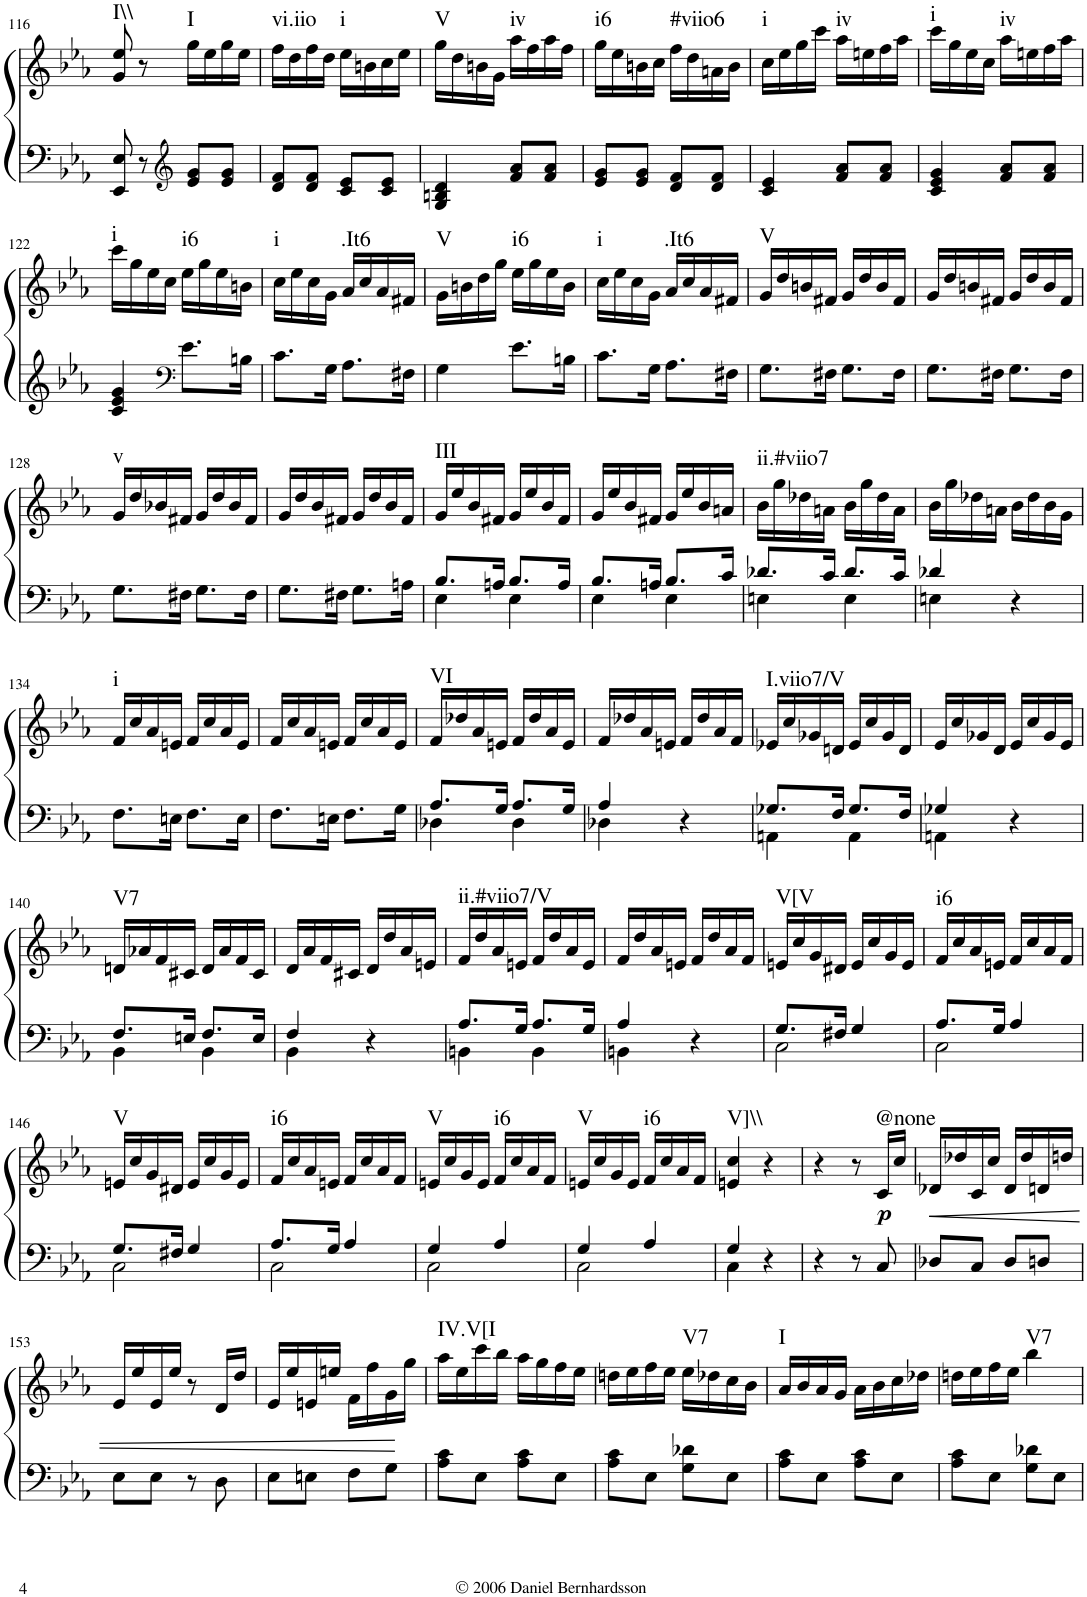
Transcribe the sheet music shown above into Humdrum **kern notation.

**kern	**kern	**dynam	**harte
*part1	*part1	*part1	*part1
*staff2	*staff1	*staff1/2	*
*I"Piano	*	*	*
*I'Pno.	*	*	*
!!LO:PB:g=z
*clefF4	*clefG2	*	*
*k[b-e-a-]	*k[b-e-a-]	*	*
*M2/4	*M2/4	*	*
=116	=116	=116	=116
!	!	!	!LO:H:kt=I\\
8EE-/ 8E-/	8g/ 8ee-/	.	N
8r	8r	.	.
*clefG2	*	*	*
!	!	!	!LO:H:kt=I
8e-/ 8g/L	16gg\LL	.	N
.	16ee-\	.	.
8e-/ 8g/J	16gg\	.	.
.	16ee-\JJ	.	.
=117	=117	=117	=117
!	!	!	!LO:H:kt=vi.iio
8d/ 8f/L	16ff\LL	.	N
.	16dd\	.	.
8d/ 8f/J	16ff\	.	.
.	16dd\JJ	.	.
!	!	!	!LO:H:kt=i
8c/ 8e-/L	16ee-\LL	.	N
.	16bn\	.	.
8c/ 8e-/J	16cc\	.	.
.	16ee-\JJ	.	.
=118	=118	=118	=118
!	!	!	!LO:H:kt=V
4G/ 4Bn/ 4d/	16gg\LL	.	N
.	16dd\	.	.
.	16bn\	.	.
.	16g\JJ	.	.
!	!	!	!LO:H:kt=iv
8f/ 8a-/L	16aa-\LL	.	N
.	16ff\	.	.
8f/ 8a-/J	16aa-\	.	.
.	16ff\JJ	.	.
=119	=119	=119	=119
!	!	!	!LO:H:kt=i6
8e-/ 8g/L	16gg\LL	.	N
.	16ee-\	.	.
8e-/ 8g/J	16bn\	.	.
.	16cc\JJ	.	.
!	!	!	!LO:H:kt=#viio6
8d/ 8f/L	16ff\LL	.	N
.	16dd\	.	.
8d/ 8f/J	16an\	.	.
.	16b\JJ	.	.
=120	=120	=120	=120
!	!	!	!LO:H:kt=i
4c/ 4e-/	16cc\LL	.	N
.	16ee-\	.	.
.	16gg\	.	.
.	16ccc\JJ	.	.
!	!	!	!LO:H:kt=iv
8f/ 8a-/L	16aa-\LL	.	N
.	16een\	.	.
8f/ 8a-/J	16ff\	.	.
.	16aa-\JJ	.	.
=121	=121	=121	=121
!	!	!	!LO:H:kt=i
4c/ 4e-/ 4g/	16ccc\LL	.	N
.	16gg\	.	.
.	16ee-\	.	.
.	16cc\JJ	.	.
!	!	!	!LO:H:kt=iv
8f/ 8a-/L	16aa-\LL	.	N
.	16een\	.	.
8f/ 8a-/J	16ff\	.	.
.	16aa-\JJ	.	.
!!LO:LB:g=z
=122	=122	=122	=122
!	!	!	!LO:H:kt=i
4c/ 4e-/ 4g/	16ccc\LL	.	N
.	16gg\	.	.
.	16ee-\	.	.
.	16cc\JJ	.	.
*clefF4	*	*	*
!	!	!	!LO:H:kt=i6
8.e-\L	16ee-\LL	.	N
.	16gg\	.	.
.	16ee-\	.	.
16Bn\Jk	16bn\JJ	.	.
=123	=123	=123	=123
!	!	!	!LO:H:kt=i
8.c\L	16cc\LL	.	N
.	16ee-\	.	.
.	16cc\	.	.
16G\Jk	16g\JJ	.	.
!	!	!	!LO:H:kt=.It6
8.A-\L	16a-/LL	.	N
.	16cc/	.	.
.	16a-/	.	.
16F#X\Jk	16f#X/JJ	.	.
=124	=124	=124	=124
!	!	!	!LO:H:kt=V
4G\	16g\LL	.	N
.	16bn\	.	.
.	16dd\	.	.
.	16gg\JJ	.	.
!	!	!	!LO:H:kt=i6
8.e-\L	16ee-\LL	.	N
.	16gg\	.	.
.	16ee-\	.	.
16Bn\Jk	16b\JJ	.	.
=125	=125	=125	=125
!	!	!	!LO:H:kt=i
8.c\L	16cc\LL	.	N
.	16ee-\	.	.
.	16cc\	.	.
16G\Jk	16g\JJ	.	.
!	!	!	!LO:H:kt=.It6
8.A-\L	16a-/LL	.	N
.	16cc/	.	.
.	16a-/	.	.
16F#X\Jk	16f#X/JJ	.	.
=126	=126	=126	=126
!	!	!	!LO:H:kt=V
8.G\L	16g/LL	.	N
.	16dd/	.	.
.	16bn/	.	.
16F#X\Jk	16f#X/JJ	.	.
8.G\L	16g/LL	.	.
.	16dd/	.	.
.	16b/	.	.
16F#\Jk	16f#/JJ	.	.
=127	=127	=127	=127
8.G\L	16g/LL	.	.
.	16dd/	.	.
.	16bn/	.	.
16F#X\Jk	16f#X/JJ	.	.
8.G\L	16g/LL	.	.
.	16dd/	.	.
.	16b/	.	.
16F#\Jk	16f#/JJ	.	.
!!LO:LB:g=z
=128	=128	=128	=128
!	!	!	!LO:H:kt=v
8.G\L	16g/LL	.	N
.	16dd/	.	.
.	16b-X/	.	.
16F#X\Jk	16f#X/JJ	.	.
8.G\L	16g/LL	.	.
.	16dd/	.	.
.	16b-/	.	.
16F#\Jk	16f#/JJ	.	.
=129	=129	=129	=129
8.G\L	16g/LL	.	.
.	16dd/	.	.
.	16b-/	.	.
16F#X\Jk	16f#X/JJ	.	.
8.G\L	16g/LL	.	.
.	16dd/	.	.
.	16b-/	.	.
16An\Jk	16f#/JJ	.	.
=130	=130	=130	=130
*^	*	*	*
!	!	!	!	!LO:H:kt=III
8.B-/L	4E-\	16g/LL	.	N
.	.	16ee-/	.	.
.	.	16b-/	.	.
16An/Jk	.	16f#X/JJ	.	.
8.B-/L	4E-\	16g/LL	.	.
.	.	16ee-/	.	.
.	.	16b-/	.	.
16A/Jk	.	16f#/JJ	.	.
=131	=131	=131	=131	=131
8.B-/L	4E-\	16g/LL	.	.
.	.	16ee-/	.	.
.	.	16b-/	.	.
16An/Jk	.	16f#X/JJ	.	.
8.B-/L	4E-\	16g/LL	.	.
.	.	16ee-/	.	.
.	.	16b-/	.	.
16c/Jk	.	16an/JJ	.	.
=132	=132	=132	=132	=132
!	!	!	!	!LO:H:kt=ii.#viio7
8.d-X/L	4En\	16b-\LL	.	N
.	.	16gg\	.	.
.	.	16dd-X\	.	.
16c/Jk	.	16an\JJ	.	.
8.d-/L	4E\	16b-\LL	.	.
.	.	16gg\	.	.
.	.	16dd-\	.	.
16c/Jk	.	16a\JJ	.	.
=133	=133	=133	=133	=133
4d-X/	4En\	16b-\LL	.	.
.	.	16gg\	.	.
.	.	16dd-X\	.	.
.	.	16an\JJ	.	.
4r	4ryy	16b-\LL	.	.
.	.	16dd-\	.	.
.	.	16b-\	.	.
.	.	16g\JJ	.	.
*v	*v	*	*	*
!!LO:LB:g=z
=134	=134	=134	=134
!	!	!	!LO:H:kt=i
8.F\L	16f/LL	.	N
.	16cc/	.	.
.	16a-/	.	.
16En\Jk	16en/JJ	.	.
8.F\L	16f/LL	.	.
.	16cc/	.	.
.	16a-/	.	.
16E\Jk	16e/JJ	.	.
=135	=135	=135	=135
8.F\L	16f/LL	.	.
.	16cc/	.	.
.	16a-/	.	.
16En\Jk	16en/JJ	.	.
8.F\L	16f/LL	.	.
.	16cc/	.	.
.	16a-/	.	.
16G\Jk	16e/JJ	.	.
=136	=136	=136	=136
*^	*	*	*
!	!	!	!	!LO:H:kt=VI
8.A-/L	4D-X\	16f/LL	.	N
.	.	16dd-X/	.	.
.	.	16a-/	.	.
16G/Jk	.	16en/JJ	.	.
8.A-/L	4D-\	16f/LL	.	.
.	.	16dd-/	.	.
.	.	16a-/	.	.
16G/Jk	.	16e/JJ	.	.
=137	=137	=137	=137	=137
4A-/	4D-X\	16f/LL	.	.
.	.	16dd-X/	.	.
.	.	16a-/	.	.
.	.	16en/JJ	.	.
4r	4ryy	16f/LL	.	.
.	.	16dd-/	.	.
.	.	16a-/	.	.
.	.	16f/JJ	.	.
=138	=138	=138	=138	=138
!	!	!	!	!LO:H:kt=I.viio7/V
8.G-X/L	4AAn\	16e-X/LL	.	N
.	.	16cc/	.	.
.	.	16g-X/	.	.
16F/Jk	.	16dn/JJ	.	.
8.G-/L	4AA\	16e-/LL	.	.
.	.	16cc/	.	.
.	.	16g-/	.	.
16F/Jk	.	16d/JJ	.	.
=139	=139	=139	=139	=139
4G-X/	4AAn\	16e-/LL	.	.
.	.	16cc/	.	.
.	.	16g-X/	.	.
.	.	16d/JJ	.	.
4r	4ryy	16e-/LL	.	.
.	.	16cc/	.	.
.	.	16g-/	.	.
.	.	16e-/JJ	.	.
!!LO:LB:g=z
=140	=140	=140	=140	=140
!	!	!	!	!LO:H:kt=V7
8.F/L	4BB-\	16dn/LL	.	N
.	.	16a-X/	.	.
.	.	16f/	.	.
16En/Jk	.	16c#X/JJ	.	.
8.F/L	4BB-\	16d/LL	.	.
.	.	16a-/	.	.
.	.	16f/	.	.
16E/Jk	.	16c#/JJ	.	.
=141	=141	=141	=141	=141
4F/	4BB-\	16d/LL	.	.
.	.	16a-/	.	.
.	.	16f/	.	.
.	.	16c#X/JJ	.	.
4r	4ryy	16d/LL	.	.
.	.	16dd/	.	.
.	.	16a-/	.	.
.	.	16en/JJ	.	.
=142	=142	=142	=142	=142
!	!	!	!	!LO:H:kt=ii.#viio7/V
8.A-/L	4BBn\	16f/LL	.	N
.	.	16dd/	.	.
.	.	16a-/	.	.
16G/Jk	.	16en/JJ	.	.
8.A-/L	4BB\	16f/LL	.	.
.	.	16dd/	.	.
.	.	16a-/	.	.
16G/Jk	.	16e/JJ	.	.
=143	=143	=143	=143	=143
4A-/	4BBn\	16f/LL	.	.
.	.	16dd/	.	.
.	.	16a-/	.	.
.	.	16en/JJ	.	.
4r	4ryy	16f/LL	.	.
.	.	16dd/	.	.
.	.	16a-/	.	.
.	.	16f/JJ	.	.
=144	=144	=144	=144	=144
!	!	!	!	!LO:H:kt=V[V
8.G/L	2C\	16en/LL	.	N
.	.	16cc/	.	.
.	.	16g/	.	.
16F#X/Jk	.	16d#X/JJ	.	.
4G/	.	16e/LL	.	.
.	.	16cc/	.	.
.	.	16g/	.	.
.	.	16e/JJ	.	.
=145	=145	=145	=145	=145
!	!	!	!	!LO:H:kt=i6
8.A-/L	2C\	16f/LL	.	N
.	.	16cc/	.	.
.	.	16a-/	.	.
16G/Jk	.	16en/JJ	.	.
4A-/	.	16f/LL	.	.
.	.	16cc/	.	.
.	.	16a-/	.	.
.	.	16f/JJ	.	.
!!LO:LB:g=z
=146	=146	=146	=146	=146
!	!	!	!	!LO:H:kt=V
8.G/L	2C\	16en/LL	.	N
.	.	16cc/	.	.
.	.	16g/	.	.
16F#X/Jk	.	16d#X/JJ	.	.
4G/	.	16e/LL	.	.
.	.	16cc/	.	.
.	.	16g/	.	.
.	.	16e/JJ	.	.
=147	=147	=147	=147	=147
!	!	!	!	!LO:H:kt=i6
8.A-/L	2C\	16f/LL	.	N
.	.	16cc/	.	.
.	.	16a-/	.	.
16G/Jk	.	16en/JJ	.	.
4A-/	.	16f/LL	.	.
.	.	16cc/	.	.
.	.	16a-/	.	.
.	.	16f/JJ	.	.
=148	=148	=148	=148	=148
!	!	!	!	!LO:H:kt=V
4G/	2C\	16en/LL	.	N
.	.	16cc/	.	.
.	.	16g/	.	.
.	.	16e/JJ	.	.
!	!	!	!	!LO:H:kt=i6
4A-/	.	16f/LL	.	N
.	.	16cc/	.	.
.	.	16a-/	.	.
.	.	16f/JJ	.	.
=149	=149	=149	=149	=149
!	!	!	!	!LO:H:kt=V
4G/	2C\	16en/LL	.	N
.	.	16cc/	.	.
.	.	16g/	.	.
.	.	16e/JJ	.	.
!	!	!	!	!LO:H:kt=i6
4A-/	.	16f/LL	.	N
.	.	16cc/	.	.
.	.	16a-/	.	.
.	.	16f/JJ	.	.
=150	=150	=150	=150	=150
!	!	!	!	!LO:H:kt=V]\\
4G/	4C\	4en/ 4cc/	.	N
4r	4ryy	4r	.	.
*v	*v	*	*	*
=151	=151	=151	=151
4r	4r	.	.
8r	8r	.	.
!	!	!LO:DY:b	!LO:H:kt=@none
8C/	16c/LL	p	N
.	16cc/JJ	.	.
=152	=152	=152	=152
!	!	!LO:HP:b	!
8D-X/L	16d-X/LL	<	.
.	16dd-X/	.	.
8C/J	16c/	.	.
.	16cc/JJ	.	.
8D-/L	16d-/LL	.	.
.	16dd-/	.	.
8Dn/J	16dn/	.	.
.	16ddn/JJ	.	.
!!LO:LB:g=z
=153	=153	=153	=153
8E-\L	16e-/LL	.	.
.	16ee-/	.	.
8E-\J	16e-/	.	.
.	16ee-/JJ	.	.
8r	8r	.	.
8D\	16d/LL	.	.
.	16dd/JJ	.	.
=154	=154	=154	=154
8E-\L	16e-/LL	.	.
.	16ee-/	.	.
8En\J	16en/	.	.
.	16een/JJ	.	.
8F\L	16f\LL	.	.
.	16ff\	.	.
8G\J	16g\	.	.
.	16gg\JJ	[	.
=155	=155	=155	=155
!	!	!	!LO:H:kt=IV.V[I
8A-\ 8c\L	16aa-\LL	.	N
.	16ee-\	.	.
8E-\J	16ccc\	.	.
.	16bb-\JJ	.	.
8A-\ 8c\L	16aa-\LL	.	.
.	16gg\	.	.
8E-\J	16ff\	.	.
.	16ee-\JJ	.	.
=156	=156	=156	=156
8A-\ 8c\L	16ddn\LL	.	.
.	16ee-\	.	.
8E-\J	16ff\	.	.
.	16ee-\JJ	.	.
!	!	!	!LO:H:kt=V7
8G\ 8d-X\L	16ee-\LL	.	N
.	16dd-X\	.	.
8E-\J	16cc\	.	.
.	16b-\JJ	.	.
=157	=157	=157	=157
!	!	!	!LO:H:kt=I
8A-\ 8c\L	16a-/LL	.	N
.	16b-/	.	.
8E-\J	16a-/	.	.
.	16g/JJ	.	.
8A-\ 8c\L	16a-\LL	.	.
.	16b-\	.	.
8E-\J	16cc\	.	.
.	16dd-X\JJ	.	.
=158	=158	=158	=158
8A-\ 8c\L	16ddn\LL	.	.
.	16ee-\	.	.
8E-\J	16ff\	.	.
.	16ee-\JJ	.	.
!	!	!	!LO:H:kt=V7
8G\ 8d-X\L	4bb-\	.	N
8E-\J	.	.	.
=	=	=	=
*-	*-	*-	*-
